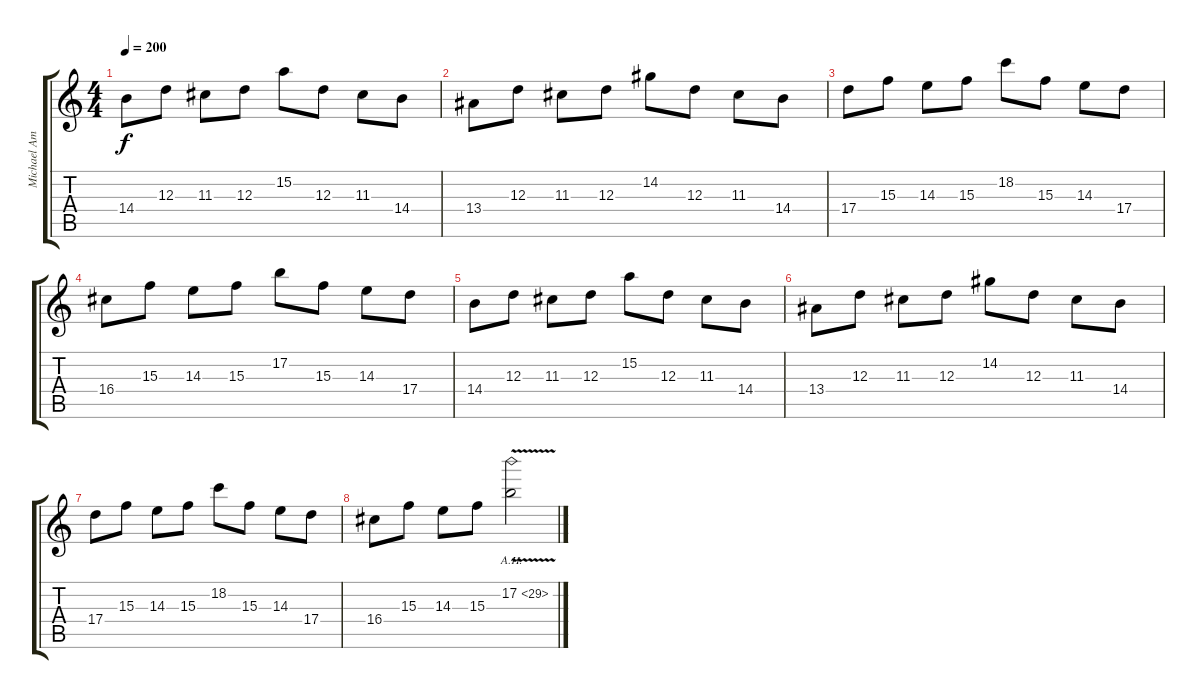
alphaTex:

\track ("Michael Amott" "Michael Am") {instrument distortionguitar}
\staff {score tabs}
\tuning (B3 Gb3 D3 A2 E2 B1) {hide}
\ts (4 4)
\tempo 200
\clef g2
\ks c
14.4.8{dy f} 12.3.8 11.3.8 12.3.8 15.2.8 12.3.8 11.3.8 14.4.8 |
13.4.8 12.3.8 11.3.8 12.3.8 14.2.8 12.3.8 11.3.8 14.4.8 |
17.4.8 15.3.8 14.3.8 15.3.8 18.2.8 15.3.8 14.3.8 17.4.8 |
16.4.8 15.3.8 14.3.8 15.3.8 17.2.8 15.3.8 14.3.8 17.4.8 |
14.4.8 12.3.8 11.3.8 12.3.8 15.2.8 12.3.8 11.3.8 14.4.8 |
13.4.8 12.3.8 11.3.8 12.3.8 14.2.8 12.3.8 11.3.8 14.4.8 |
17.4.8 15.3.8 14.3.8 15.3.8 18.2.8 15.3.8 14.3.8 17.4.8 |
16.4.8 15.3.8 14.3.8 15.3.8 17.2{ah 12 v}.2
